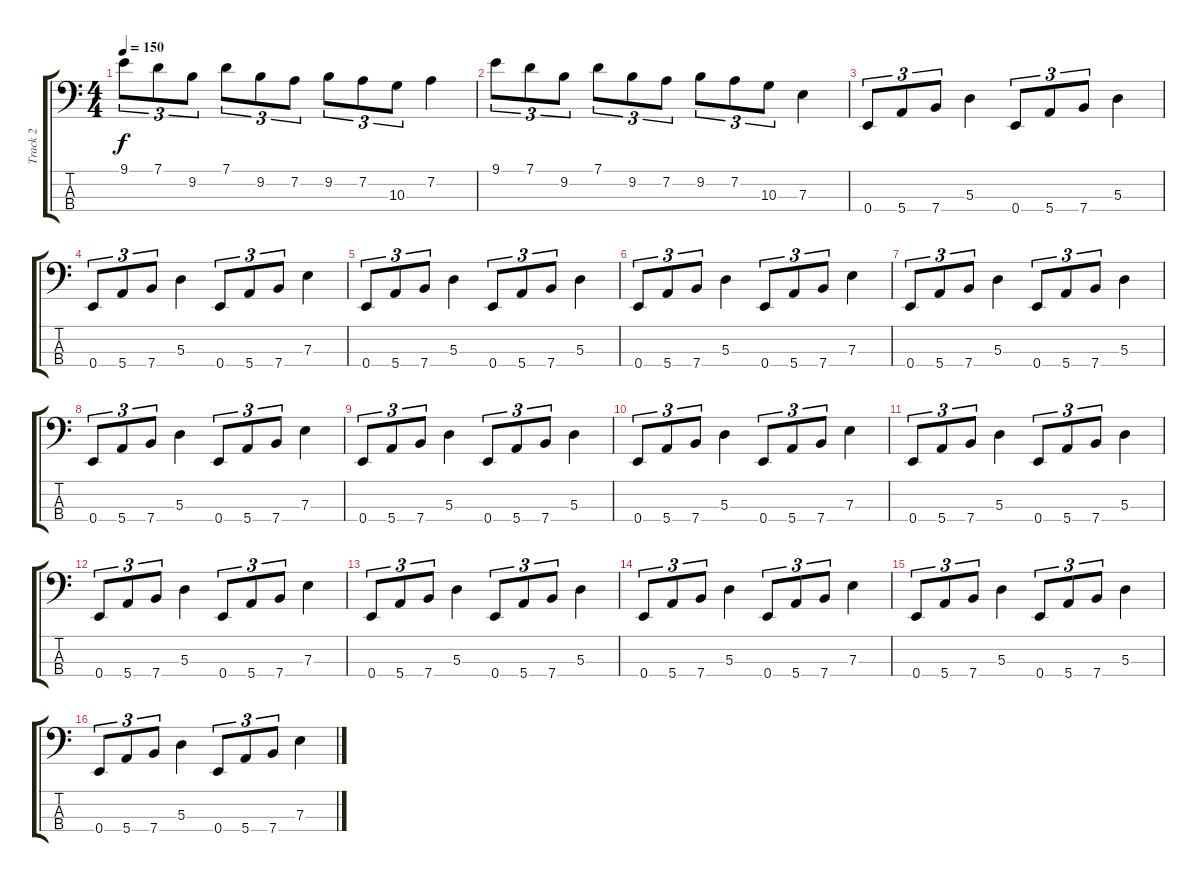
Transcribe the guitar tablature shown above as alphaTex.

\track ("Track 2" "Track 2") {instrument electricbassfinger}
\staff {score tabs}
\tuning (G2 D2 A1 E1) {hide}
\ts (4 4)
\tempo 150
\clef f4
\ks c
9.1.8{tu (3 2) dy f} 7.1.8{tu (3 2)} 9.2.8{tu (3 2)} 7.1.8{tu (3 2)} 9.2.8{tu (3 2)} 7.2.8{tu (3 2)} 9.2.8{tu (3 2)} 7.2.8{tu (3 2)} 10.3.8{tu (3 2)} 7.2.4 |
9.1.8{tu (3 2)} 7.1.8{tu (3 2)} 9.2.8{tu (3 2)} 7.1.8{tu (3 2)} 9.2.8{tu (3 2)} 7.2.8{tu (3 2)} 9.2.8{tu (3 2)} 7.2.8{tu (3 2)} 10.3.8{tu (3 2)} 7.3.4 |
0.4.8{tu (3 2)} 5.4.8{tu (3 2)} 7.4.8{tu (3 2)} 5.3.4 0.4.8{tu (3 2)} 5.4.8{tu (3 2)} 7.4.8{tu (3 2)} 5.3.4 |
0.4.8{tu (3 2)} 5.4.8{tu (3 2)} 7.4.8{tu (3 2)} 5.3.4 0.4.8{tu (3 2)} 5.4.8{tu (3 2)} 7.4.8{tu (3 2)} 7.3.4 |
0.4.8{tu (3 2)} 5.4.8{tu (3 2)} 7.4.8{tu (3 2)} 5.3.4 0.4.8{tu (3 2)} 5.4.8{tu (3 2)} 7.4.8{tu (3 2)} 5.3.4 |
0.4.8{tu (3 2)} 5.4.8{tu (3 2)} 7.4.8{tu (3 2)} 5.3.4 0.4.8{tu (3 2)} 5.4.8{tu (3 2)} 7.4.8{tu (3 2)} 7.3.4 |
0.4.8{tu (3 2)} 5.4.8{tu (3 2)} 7.4.8{tu (3 2)} 5.3.4 0.4.8{tu (3 2)} 5.4.8{tu (3 2)} 7.4.8{tu (3 2)} 5.3.4 |
0.4.8{tu (3 2)} 5.4.8{tu (3 2)} 7.4.8{tu (3 2)} 5.3.4 0.4.8{tu (3 2)} 5.4.8{tu (3 2)} 7.4.8{tu (3 2)} 7.3.4 |
0.4.8{tu (3 2)} 5.4.8{tu (3 2)} 7.4.8{tu (3 2)} 5.3.4 0.4.8{tu (3 2)} 5.4.8{tu (3 2)} 7.4.8{tu (3 2)} 5.3.4 |
0.4.8{tu (3 2)} 5.4.8{tu (3 2)} 7.4.8{tu (3 2)} 5.3.4 0.4.8{tu (3 2)} 5.4.8{tu (3 2)} 7.4.8{tu (3 2)} 7.3.4 |
0.4.8{tu (3 2)} 5.4.8{tu (3 2)} 7.4.8{tu (3 2)} 5.3.4 0.4.8{tu (3 2)} 5.4.8{tu (3 2)} 7.4.8{tu (3 2)} 5.3.4 |
0.4.8{tu (3 2)} 5.4.8{tu (3 2)} 7.4.8{tu (3 2)} 5.3.4 0.4.8{tu (3 2)} 5.4.8{tu (3 2)} 7.4.8{tu (3 2)} 7.3.4 |
0.4.8{tu (3 2)} 5.4.8{tu (3 2)} 7.4.8{tu (3 2)} 5.3.4 0.4.8{tu (3 2)} 5.4.8{tu (3 2)} 7.4.8{tu (3 2)} 5.3.4 |
0.4.8{tu (3 2)} 5.4.8{tu (3 2)} 7.4.8{tu (3 2)} 5.3.4 0.4.8{tu (3 2)} 5.4.8{tu (3 2)} 7.4.8{tu (3 2)} 7.3.4 |
0.4.8{tu (3 2)} 5.4.8{tu (3 2)} 7.4.8{tu (3 2)} 5.3.4 0.4.8{tu (3 2)} 5.4.8{tu (3 2)} 7.4.8{tu (3 2)} 5.3.4 |
0.4.8{tu (3 2)} 5.4.8{tu (3 2)} 7.4.8{tu (3 2)} 5.3.4 0.4.8{tu (3 2)} 5.4.8{tu (3 2)} 7.4.8{tu (3 2)} 7.3.4
